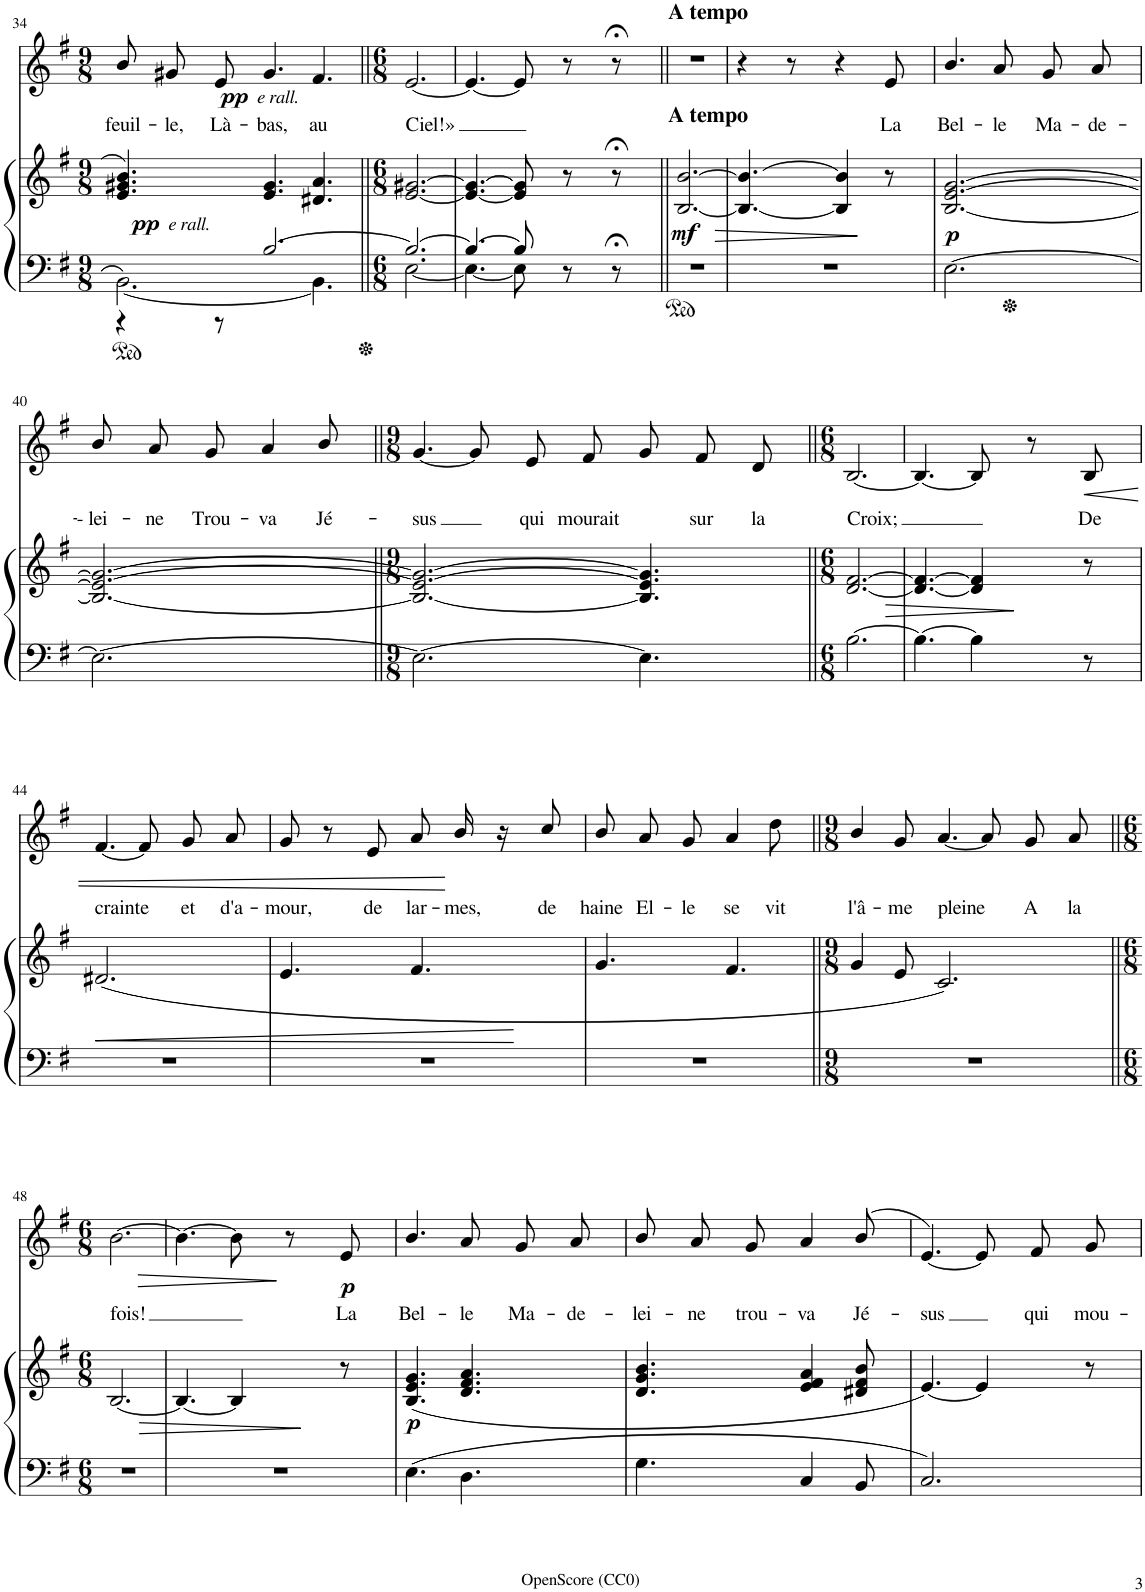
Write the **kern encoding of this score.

**kern	**kern	**dynam	**kern	**text	**dynam
*part2	*part2	*part2	*part1	*part1	*part1
*staff3	*staff2	*staff2/3	*staff1	*staff1	*staff1
*I"Piano	*	*	*I"Chant Voice	*	*
*I'Pno	*	*	*	*	*
!!LO:PB:g=z
*clefF4	*clefG2	*	*clefG2	*	*
*k[f#]	*k[f#]	*	*k[f#]	*	*
*M9/8	*M9/8	*	*M9/8	*	*
=34	=34	=34	=34	=34	=34
*^	*	*	*	*	*
!	!	!	!LO:DY:b	!	!LO:LY:b	!
!	!	!	!LO:DY:n=1:b	!	!	!
[2.BB\	4r	4.e/ 4.g#X/ 4.b/	pp other-dynamics	8b/L	feuil-	.
!	!	!	!	!	!LO:LY:b	!
.	.	.	.	8g#X/	-le,	.
!	!	!	!	!	!LO:LY:b	!LO:DY:b
!	!	!	!	!	!	!LO:DY:n=1:b
.	8r	.	.	8e/J	Là-	pp other-dynamics
!	!	!	!	!	!LO:LY:b	!
.	[2.B/	4.e/ 4.g#/	.	4.g#/	-bas,	.
!	!	!	!	!	!LO:LY:b	!
4.BB\]	.	4.d#X/ 4.a/	.	4.f#/	au	.
=35||	=35||	=35||	=35||	=35||	=35||	=35||
*M6/8	*	*M6/8	*	*M6/8	*	*
!	!	!	!	!	!LO:LY:b	!
[2.E\	2.B/_	[2.e/ [2.g#X/	.	[2.e/	Ciel!»	.
=36	=36	=36	=36	=36	=36	=36
4.E\_	4.B/_	4.e/_ 4.g#/_	.	4.e/_	.	.
8E\]	8B/]	8e/] 8g#/]	.	8e/]	.	.
8r	8ryy	8r	.	8r	.	.
8r;<	8ryy	8r;<	.	8r;<	.	.
=37||	=37||	=37||	=37||	=37||	=37||	=37||
!	!	!	!	!LO:TX:a:B:t=A tempo	!	!
!	!	!LO:TX:a:B:t=A tempo	!	!	!	!
!	!	!	!LO:HP:b	!	!	!
!	!	!	!LO:DY:n=1:b	!	!	!
*v	*v	*	*	*	*	*
2.r	[2.B/ [2.b/	> mf	2.r	.	.
=38	=38	=38	=38	=38	=38
2.r	4.B/_ 4.b/_	.	4r	.	.
.	.	.	8r	.	.
.	4B/] 4b/]	.	4r	.	.
!	!	!	!	!LO:LY:b	!
.	8r	]	8e/	La	.
=39	=39	=39	=39	=39	=39
!	!	!LO:DY:b	!	!LO:LY:b	!
[2.E\	[2.B/ [>2.e/ [2.g/	p	4.b/	Bel-	.
!	!	!	!	!LO:LY:b	!
.	.	.	8a/L	-le	.
!	!	!	!	!LO:LY:b	!
.	.	.	8g/	Ma-	.
!	!	!	!	!LO:LY:b	!
.	.	.	8a/J	-de-	.
!!LO:LB:g=z
=40	=40	=40	=40	=40	=40
!	!	!	!	!LO:LY:b	!
2.E\_	2.B/_ 2.e/_ 2.g/_	.	8b/L	-- lei-	.
!	!	!	!	!LO:LY:b	!
.	.	.	8a/	-ne	.
!	!	!	!	!LO:LY:b	!
.	.	.	8g/J	Trou-	.
!	!	!	!	!LO:LY:b	!
.	.	.	4a/	-va	.
!	!	!	!	!LO:LY:b	!
.	.	.	8b/	Jé-	.
=41||	=41||	=41||	=41||	=41||	=41||
*M9/8	*M9/8	*	*M9/8	*	*
!	!	!	!	!LO:LY:b	!
2.E\_	2.B/_ 2.e/_ 2.g/_	.	[4.g/	-sus	.
.	.	.	8g/L]	.	.
!	!	!	!	!LO:LY:b	!
.	.	.	8e/	qui	.
!	!	!	!	!LO:LY:b	!
.	.	.	8f#/J	mourait	.
4.E\]	4.B/] 4.e/] 4.g/]	.	8g/L	.	.
!	!	!	!	!LO:LY:b	!
.	.	.	8f#/	sur	.
!	!	!	!	!LO:LY:b	!
.	.	.	8d/J	la	.
=42||	=42||	=42||	=42||	=42||	=42||
*M6/8	*M6/8	*	*M6/8	*	*
!	!	!LO:HP:b	!	!LO:LY:b	!
[2.B\	[2.d/ [2.f#/	>	[2.B/	Croix;	.
=43	=43	=43	=43	=43	=43
4.B\_	4.d/_ 4.f#/_	.	4.B/_	.	.
4B\]	4d/] 4f#/]	.	8B/]	.	.
.	.	.	8r	.	.
!	!	!	!	!LO:LY:b	!LO:HP:b
8r	8r	]	8B/	De	<
!!LO:LB:g=z
=44	=44	=44	=44	=44	=44
!	!	!LO:HP:b	!	!LO:LY:b	!
2.r	(2.d#X/	<	[4.f#/	crainte	.
.	.	.	8f#/L]	.	.
!	!	!	!	!LO:LY:b	!
.	.	.	8g/	et	.
!	!	!	!	!LO:LY:b	!
.	.	.	8a/J	d'a-	.
=45	=45	=45	=45	=45	=45
!	!	!	!	!LO:LY:b	!
2.r	4.e/	.	8g/	-mour,	.
.	.	.	8r	.	.
!	!	!	!	!LO:LY:b	!
.	.	.	8e/	de	.
!	!	!	!	!LO:LY:b	!
.	4.f#/	.	8a/L	lar-	.
!	!	!	!	!LO:LY:b	!
.	.	.	16b/Jk	-mes,	[
.	.	.	16r	.	.
!	!	!	!	!LO:LY:b	!
.	.	.	8cc/	de	.
.	.	[	.	.	.
=46	=46	=46	=46	=46	=46
!	!	!	!	!LO:LY:b	!
2.r	4.g/	.	8b/L	haine	.
!	!	!	!	!LO:LY:b	!
.	.	.	8a/	El-	.
!	!	!	!	!LO:LY:b	!
.	.	.	8g/J	-le	.
!	!	!	!	!LO:LY:b	!
.	4.f#/	.	4a/	se	.
!	!	!	!	!LO:LY:b	!
.	.	.	8dd\	vit	.
=47||	=47||	=47||	=47||	=47||	=47||
*M9/8	*M9/8	*	*M9/8	*	*
!	!	!	!	!LO:LY:b	!
8%9r	4g/	.	4b/	l'â-	.
!	!	!	!	!LO:LY:b	!
.	8e/	.	8g/	-me	.
!	!	!	!	!LO:LY:b	!
.	2.c/)	.	[4.a/	pleine	.
.	.	.	8a/L]	.	.
!	!	!	!	!LO:LY:b	!
.	.	.	8g/	A	.
!	!	!	!	!LO:LY:b	!
.	.	.	8a/J	la	.
!!LO:LB:g=z
=48||	=48||	=48||	=48||	=48||	=48||
*M6/8	*M6/8	*	*M6/8	*	*
!	!	!LO:HP:b	!	!LO:LY:b	!LO:HP:b
2.r	[2.B/	>	[2.b\	fois!	>
=49	=49	=49	=49	=49	=49
2.r	4.B/_	.	4.b\_	.	.
.	4B/]	.	8b\]	.	.
.	.	.	8r	.	]
!	!	!	!	!LO:LY:b	!LO:DY:b
.	8r	]	8e/	La	p
=50	=50	=50	=50	=50	=50
!	!	!LO:DY:b	!	!LO:LY:b	!
4.E\	(4.B/ 4.e/ 4.g/	p	4.b/	Bel-	.
!	!	!	!	!LO:LY:b	!
4.D\	4.d/ 4.f#/ 4.a/	.	8a/L	-le	.
!	!	!	!	!LO:LY:b	!
.	.	.	8g/	Ma-	.
!	!	!	!	!LO:LY:b	!
.	.	.	8a/J	-de-	.
=51	=51	=51	=51	=51	=51
!	!	!	!	!LO:LY:b	!
4.G\	4.d/ 4.g/ 4.b/	.	8b/L	-lei-	.
!	!	!	!	!LO:LY:b	!
.	.	.	8a/	-ne	.
!	!	!	!	!LO:LY:b	!
.	.	.	8g/J	trou-	.
!	!	!	!	!LO:LY:b	!
4C/	4e/ 4f#/ 4a/	.	4a/	-va	.
!	!	!	!	!LO:LY:b	!
8BB/	8d#X/ 8f#/ 8b/	.	(>8b/	Jé-	.
=52	=52	=52	=52	=52	=52
!	!	!	!	!LO:LY:b	!
2.C/	[4.e/)	.	[4.e/)	-sus	.
.	4e/]	.	8e/L]	.	.
!	!	!	!	!LO:LY:b	!
.	.	.	8f#/	qui	.
!	!	!	!	!LO:LY:b	!
.	8r	.	8g/J	mou-	.
=	=	=	=	=	=
*-	*-	*-	*-	*-	*-
